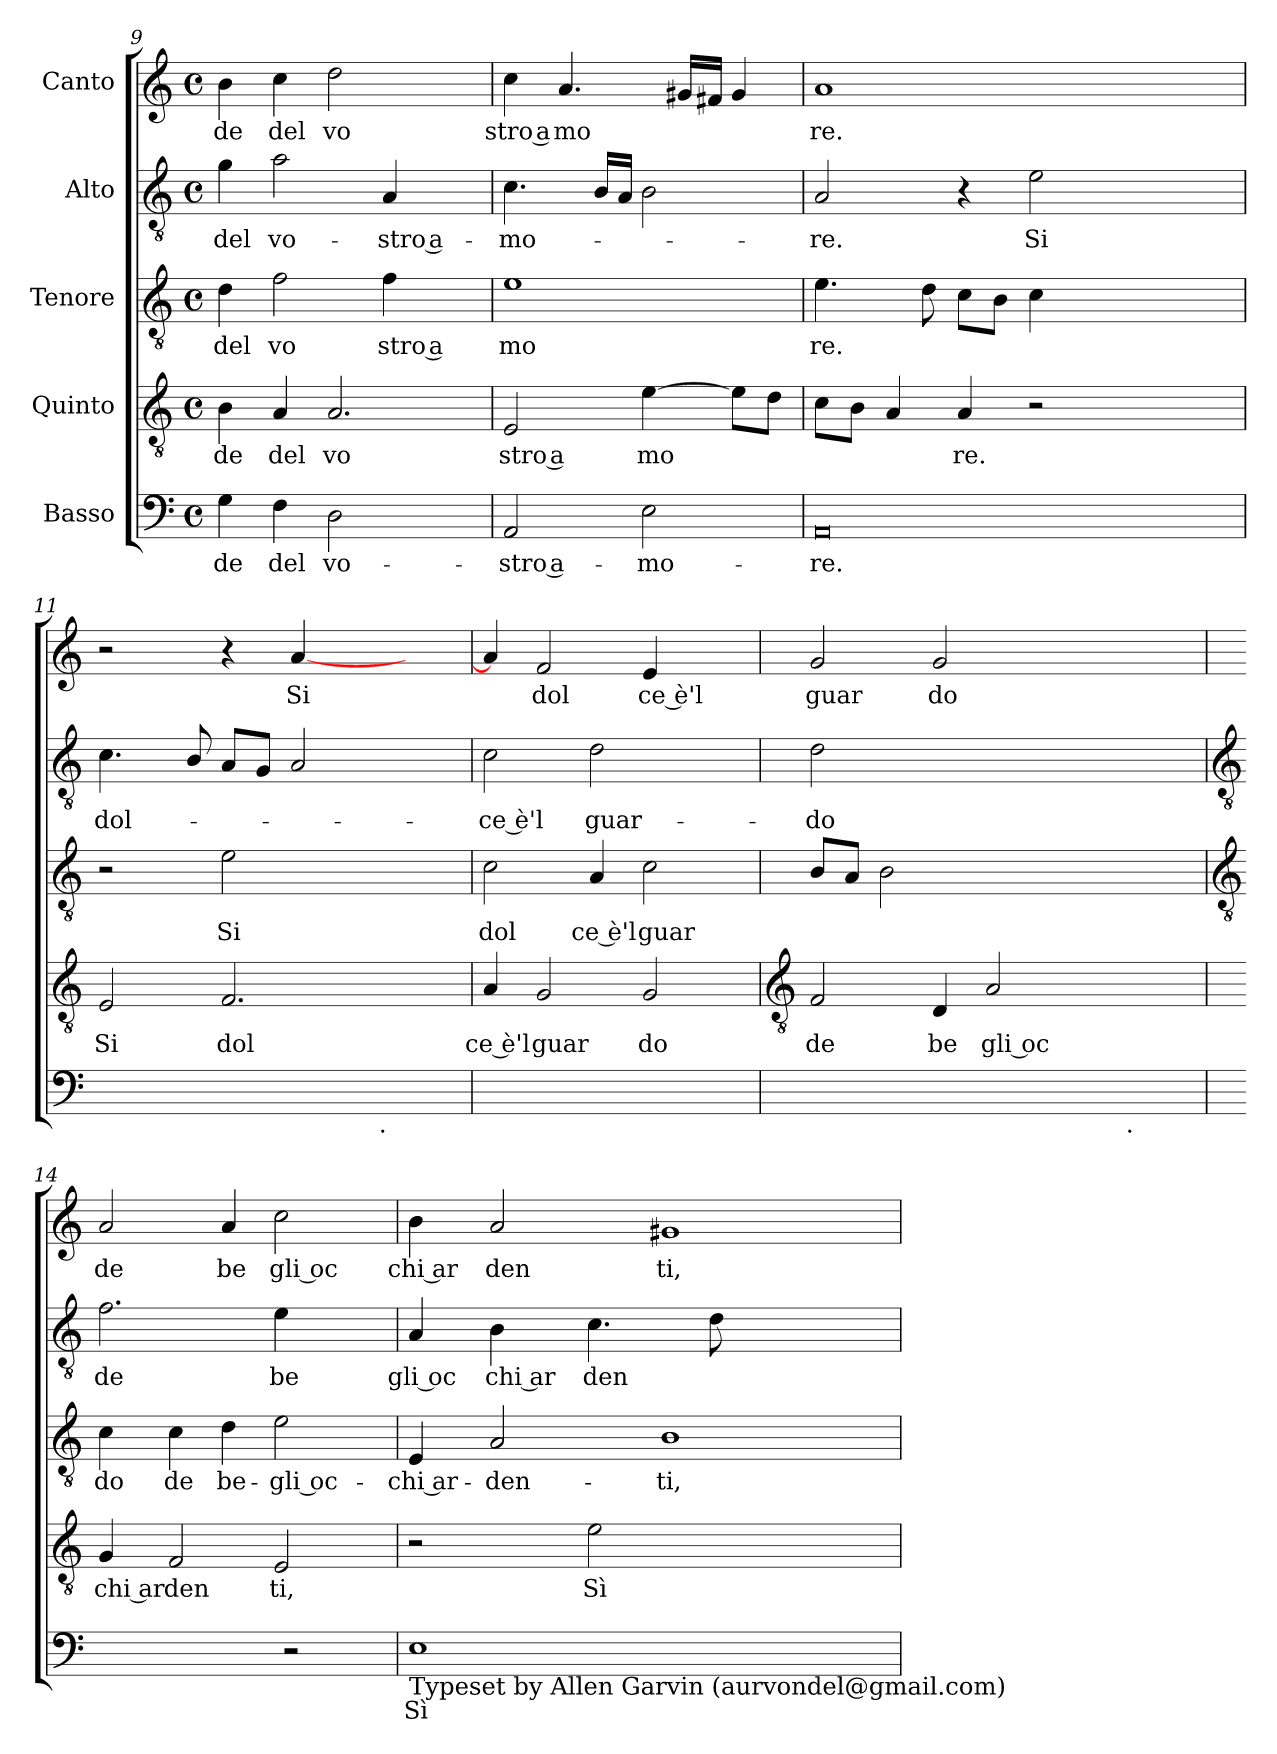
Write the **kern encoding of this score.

**kern	**text	**kern	**text	**kern	**text	**kern	**text	**kern	**text
*part5	*part5	*part4	*part4	*part3	*part3	*part2	*part2	*part1	*part1
*staff5	*staff5	*staff4	*staff4	*staff3	*staff3	*staff2	*staff2	*staff1	*staff1
*I"Basso	*	*I"Quinto	*	*I"Tenore	*	*I"Alto	*	*I"Canto	*
*clefF4	*	*clefGv2	*	*clefGv2	*	*clefGv2	*	*clefG2	*
*k[]	*	*k[]	*	*k[]	*	*k[]	*	*k[]	*
*C:	*	*C:	*	*C:	*	*C:	*	*C:	*
*M4/4	*	*M4/4	*	*M4/4	*	*M4/4	*	*M4/4	*
*met(c)	*	*met(c)	*	*met(c)	*	*met(c)	*	*met(c)	*
=9	=9	=9	=9	=9	=9	=9	=9	=9	=9
!	!LO:LY:b	!	!LO:LY:b	!	!LO:LY:b	!	!LO:LY:b	!	!LO:LY:b
4G\	-de	4B\	de	4d\	del	4g\	del	4b\	de
!	!LO:LY:b	!	!LO:LY:b	!	!LO:LY:b	!	!LO:LY:b	!	!LO:LY:b
4F\	del	4A/	del	2f\	vo	2a\	vo-	4cc\	del
!	!LO:LY:b	!	!LO:LY:b	!	!	!	!	!	!LO:LY:b
2D\	vo-	2.A/	vo	.	.	.	.	2dd\	vo
!	!	!	!	!	!LO:LY:b	!	!LO:LY:b	!	!
.	.	.	.	4f\	stro a	4A/	-stro a-	.	.
4ryy	.	.	.	4ryy	.	4ryy	.	4ryy	.
=9A	=9A	=9A	=9A	=9A	=9A	=9A	=9A	=9A	=9A
!	!LO:LY:b	!	!LO:LY:b	!	!LO:LY:b	!	!LO:LY:b	!	!LO:LY:b
2AA/	-stro a-	2E/	stro a	1e	mo	4.c\	-mo-	4cc\	stro a
!	!	!	!	!	!	!	!	!	!LO:LY:b
.	.	.	.	.	.	.	.	4.a/	mo
.	.	.	.	.	.	16B/LL	.	.	.
.	.	.	.	.	.	16A/JJ	.	.	.
!	!LO:LY:b	!	!LO:LY:b	!	!	!	!	!	!
2E\	-mo-	[4e\	mo	.	.	2B\	.	.	.
.	.	.	.	.	.	.	.	16g#X/LL	.
.	.	.	.	.	.	.	.	16f#X/JJ	.
.	.	8e\L]	.	.	.	.	.	4g#/	.
.	.	8d\J	.	.	.	.	.	.	.
=10A	=10A	=10A	=10A	=10A	=10A	=10A	=10A	=10A	=10A
!	!LO:LY:b	!	!	!	!LO:LY:b	!	!LO:LY:b	!	!LO:LY:b
0AA	-re.	8c\L	.	4.e\	re.	2A/	-re.	1a	re.
.	.	8B\J	.	.	.	.	.	.	.
.	.	4A/	.	.	.	.	.	.	.
.	.	.	.	8d\	.	.	.	.	.
!	!	!	!LO:LY:b	!	!	!	!	!	!
.	.	4A/	re.	8c\L	.	4r	.	.	.
.	.	.	.	8B\J	.	.	.	.	.
!	!	!	!	!	!	!	!LO:LY:b	!	!
.	.	2r	.	4c\	.	2e\	Si	.	.
.	.	.	.	1ryy	.	.	.	1ryy	.
.	.	2.ryy	.	.	.	2.ryy	.	.	.
=11A	=11A	=11A	=11A	=11A	=11A	=11A	=11A	=11A	=11A
!	!	!	!LO:LY:b	!	!	!	!LO:LY:b	!	!
4ryy	.	2E/	Si	2r	.	4.c\	dol-	2r	.
4ryy	.	.	.	.	.	.	.	.	.
.	.	.	.	.	.	8B/	.	.	.
!	!	!	!LO:LY:b	!	!LO:LY:b	!	!	!	!
4ryy	.	2.F/	dol	2e\	Si	8A/L	.	4r	.
.	.	.	.	.	.	8G/J	.	.	.
!	!	!	!	!	!	!	!	!	!LO:LY:b
32ryy	.	.	.	.	.	2A/	.	[4a/	Si
32ryy	.	.	.	.	.	.	.	.	.
32ryy	.	.	.	.	.	.	.	.	.
32ryy	.	.	.	.	.	.	.	.	.
32ryy	.	.	.	.	.	.	.	.	.
32ryy	.	.	.	.	.	.	.	.	.
!LO:TX:b:t=.	!	!	!	!	!	!	!	!	!
32ryy	.	.	.	.	.	.	.	.	.
4ryy	.	.	.	.	.	.	.	.	.
.	.	.	.	4ryy	.	.	.	4ryy	.
32ryy	.	.	.	.	.	.	.	.	.
=12A	=12A	=12A	=12A	=12A	=12A	=12A	=12A	=12A	=12A
!	!	!	!LO:LY:b	!	!LO:LY:b	!	!LO:LY:b	!	!
4ryy	.	4A/	ce è'l	2c\	dol	2c\	-ce è'l	4a/]	.
!	!	!	!LO:LY:b	!	!	!	!	!	!LO:LY:b
4ryy	.	2G/	guar	.	.	.	.	2f/	dol
!	!	!	!	!	!LO:LY:b	!	!LO:LY:b	!	!
4ryy	.	.	.	4A/	ce è'l	2d\	guar-	.	.
!	!	!	!LO:LY:b	!	!LO:LY:b	!	!	!	!LO:LY:b
32ryy	.	2G/	do	2c\	guar	.	.	4e/	ce è'l
4...ryy	.	.	.	.	.	.	.	.	.
.	.	.	.	.	.	4ryy	.	4ryy	.
!!LO:LB:g=z
=13A	=13A	=13A	=13A	=13A	=13A	=13A	=13A	=13A	=13A
*	*	*clefGv2	*	*	*	*	*	*	*
!	!	!	!LO:LY:b	!	!	!	!LO:LY:b	!	!LO:LY:b
4ryy	.	2F/	de	8B/L	.	2d\	-do	2g/	guar
.	.	.	.	8A/J	.	.	.	.	.
4ryy	.	.	.	2B\	.	.	.	.	.
!	!	!	!LO:LY:b	!	!	!	!	!	!LO:LY:b
4ryy	.	4D/	be	.	.	2.ryy	.	2g/	do
!	!	!	!LO:LY:b	!	!	!	!	!	!
64ryy	.	2A/	gli oc	2ryy	.	.	.	.	.
64ryy	.	.	.	.	.	.	.	.	.
64ryy	.	.	.	.	.	.	.	.	.
64ryy	.	.	.	.	.	.	.	.	.
64ryy	.	.	.	.	.	.	.	.	.
64ryy	.	.	.	.	.	.	.	.	.
64ryy	.	.	.	.	.	.	.	.	.
64ryy	.	.	.	.	.	.	.	.	.
64ryy	.	.	.	.	.	.	.	.	.
64ryy	.	.	.	.	.	.	.	.	.
64ryy	.	.	.	.	.	.	.	.	.
64ryy	.	.	.	.	.	.	.	.	.
64ryy	.	.	.	.	.	.	.	.	.
64ryy	.	.	.	.	.	.	.	.	.
!LO:TX:b:t=.	!	!	!	!	!	!	!	!	!
64ryy	.	.	.	.	.	.	.	.	.
4ryy	.	.	.	.	.	.	.	.	.
.	.	.	.	.	.	.	.	4ryy	.
64ryy	.	.	.	.	.	.	.	.	.
!!LO:LB:g=z
=14	=14	=14	=14	=14	=14	=14	=14	=14	=14
*	*	*	*	*clefGv2	*	*clefGv2	*	*	*
!	!	!	!LO:LY:b	!	!LO:LY:b	!	!LO:LY:b	!	!LO:LY:b
4ryy	.	4G/	chi ar	4c\	do	2.f\	de	2a/	de
!	!	!	!LO:LY:b	!	!LO:LY:b	!	!	!	!
4ryy	.	2F/	den	4c\	de	.	.	.	.
!	!	!	!	!	!LO:LY:b	!	!	!	!LO:LY:b
4ryy	.	.	.	4d\	be-	.	.	4a/	be
!	!	!	!LO:LY:b	!	!LO:LY:b	!	!LO:LY:b	!	!LO:LY:b
64ryy	.	2E/	ti,	2e\	-gli oc-	4e\	be	2cc\	gli oc
2r	.	.	.	.	.	.	.	.	.
.	.	.	.	.	.	4ryy	.	.	.
.	.	64ryy	.	64ryy	.	64ryy	.	64ryy	.
=15	=15	=15	=15	=15	=15	=15	=15	=15	=15
!LO:TX:b:t=Typeset by Allen Garvin (aurvondel@gmail.com)	!	!	!	!	!	!	!	!	!
!	!LO:LY:b	!	!	!	!LO:LY:b	!	!LO:LY:b	!	!LO:LY:b
1E	Sì	2r	.	4E/	-chi ar-	4A/	gli oc	4b\	chi ar
!	!	!	!	!	!LO:LY:b	!	!LO:LY:b	!	!LO:LY:b
.	.	.	.	2A/	-den-	4B\	chi ar	2a/	den
!	!	!	!LO:LY:b	!	!	!	!LO:LY:b	!	!
.	.	2e\	Sì	.	.	4.c\	den	.	.
!	!	!	!	!	!LO:LY:b	!	!	!	!LO:LY:b
.	.	.	.	1B	-ti,	.	.	1g#X	ti,
.	.	.	.	.	.	8d\	.	.	.
2.ryy	.	2.ryy	.	.	.	2.ryy	.	.	.
=	=	=	=	=	=	=	=	=	=
*-	*-	*-	*-	*-	*-	*-	*-	*-	*-
